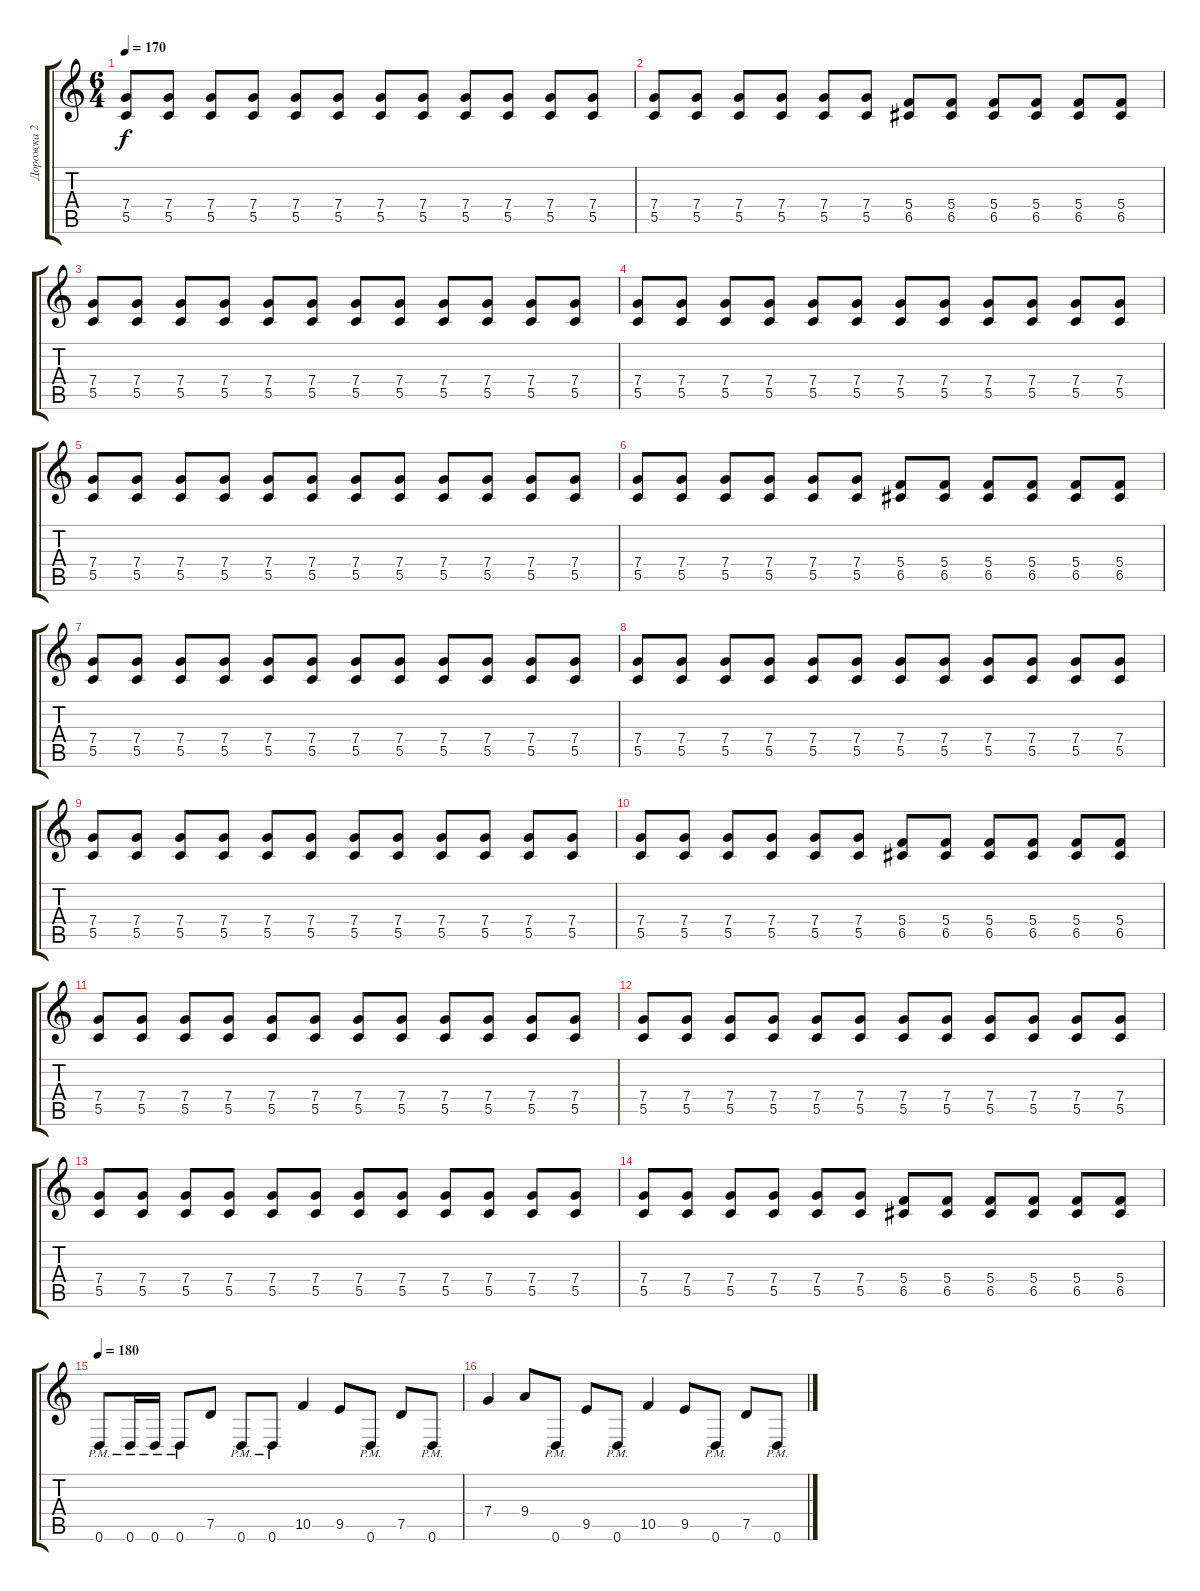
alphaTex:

\track ("Дорожка 2" "Дорожка 2") {instrument distortionguitar}
\staff {score tabs}
\tuning (D4 A3 F3 C3 G2 D2) {hide}
\ts (6 4)
\tempo 170
\clef g2
\ks c
(7.4 5.5).8{dy f} (7.4 5.5).8 (7.4 5.5).8 (7.4 5.5).8 (7.4 5.5).8 (7.4 5.5).8 (7.4 5.5).8 (7.4 5.5).8 (7.4 5.5).8 (7.4 5.5).8 (7.4 5.5).8 (7.4 5.5).8 |
(7.4 5.5).8 (7.4 5.5).8 (7.4 5.5).8 (7.4 5.5).8 (7.4 5.5).8 (7.4 5.5).8 (5.4 6.5).8 (5.4 6.5).8 (5.4 6.5).8 (5.4 6.5).8 (5.4 6.5).8 (5.4 6.5).8 |
(7.4 5.5).8 (7.4 5.5).8 (7.4 5.5).8 (7.4 5.5).8 (7.4 5.5).8 (7.4 5.5).8 (7.4 5.5).8 (7.4 5.5).8 (7.4 5.5).8 (7.4 5.5).8 (7.4 5.5).8 (7.4 5.5).8 |
(7.4 5.5).8 (7.4 5.5).8 (7.4 5.5).8 (7.4 5.5).8 (7.4 5.5).8 (7.4 5.5).8 (7.4 5.5).8 (7.4 5.5).8 (7.4 5.5).8 (7.4 5.5).8 (7.4 5.5).8 (7.4 5.5).8 |
(7.4 5.5).8 (7.4 5.5).8 (7.4 5.5).8 (7.4 5.5).8 (7.4 5.5).8 (7.4 5.5).8 (7.4 5.5).8 (7.4 5.5).8 (7.4 5.5).8 (7.4 5.5).8 (7.4 5.5).8 (7.4 5.5).8 |
(7.4 5.5).8 (7.4 5.5).8 (7.4 5.5).8 (7.4 5.5).8 (7.4 5.5).8 (7.4 5.5).8 (5.4 6.5).8 (5.4 6.5).8 (5.4 6.5).8 (5.4 6.5).8 (5.4 6.5).8 (5.4 6.5).8 |
(7.4 5.5).8 (7.4 5.5).8 (7.4 5.5).8 (7.4 5.5).8 (7.4 5.5).8 (7.4 5.5).8 (7.4 5.5).8 (7.4 5.5).8 (7.4 5.5).8 (7.4 5.5).8 (7.4 5.5).8 (7.4 5.5).8 |
(7.4 5.5).8 (7.4 5.5).8 (7.4 5.5).8 (7.4 5.5).8 (7.4 5.5).8 (7.4 5.5).8 (7.4 5.5).8 (7.4 5.5).8 (7.4 5.5).8 (7.4 5.5).8 (7.4 5.5).8 (7.4 5.5).8 |
(7.4 5.5).8 (7.4 5.5).8 (7.4 5.5).8 (7.4 5.5).8 (7.4 5.5).8 (7.4 5.5).8 (7.4 5.5).8 (7.4 5.5).8 (7.4 5.5).8 (7.4 5.5).8 (7.4 5.5).8 (7.4 5.5).8 |
(7.4 5.5).8 (7.4 5.5).8 (7.4 5.5).8 (7.4 5.5).8 (7.4 5.5).8 (7.4 5.5).8 (5.4 6.5).8 (5.4 6.5).8 (5.4 6.5).8 (5.4 6.5).8 (5.4 6.5).8 (5.4 6.5).8 |
(7.4 5.5).8 (7.4 5.5).8 (7.4 5.5).8 (7.4 5.5).8 (7.4 5.5).8 (7.4 5.5).8 (7.4 5.5).8 (7.4 5.5).8 (7.4 5.5).8 (7.4 5.5).8 (7.4 5.5).8 (7.4 5.5).8 |
(7.4 5.5).8 (7.4 5.5).8 (7.4 5.5).8 (7.4 5.5).8 (7.4 5.5).8 (7.4 5.5).8 (7.4 5.5).8 (7.4 5.5).8 (7.4 5.5).8 (7.4 5.5).8 (7.4 5.5).8 (7.4 5.5).8 |
(7.4 5.5).8 (7.4 5.5).8 (7.4 5.5).8 (7.4 5.5).8 (7.4 5.5).8 (7.4 5.5).8 (7.4 5.5).8 (7.4 5.5).8 (7.4 5.5).8 (7.4 5.5).8 (7.4 5.5).8 (7.4 5.5).8 |
(7.4 5.5).8 (7.4 5.5).8 (7.4 5.5).8 (7.4 5.5).8 (7.4 5.5).8 (7.4 5.5).8 (5.4 6.5).8 (5.4 6.5).8 (5.4 6.5).8 (5.4 6.5).8 (5.4 6.5).8 (5.4 6.5).8 |
\tempo 180
0.6{pm}.8{volume 16} 0.6{pm}.16 0.6{pm}.16 0.6{pm}.8 7.5.8 0.6{pm}.8 0.6{pm}.8 10.5.4 9.5.8 0.6{pm}.8 7.5.8 0.6{pm}.8 |
7.4.4 9.4.8 0.6{pm}.8 9.5.8 0.6{pm}.8 10.5.4 9.5.8 0.6{pm}.8 7.5.8 0.6{pm}.8
